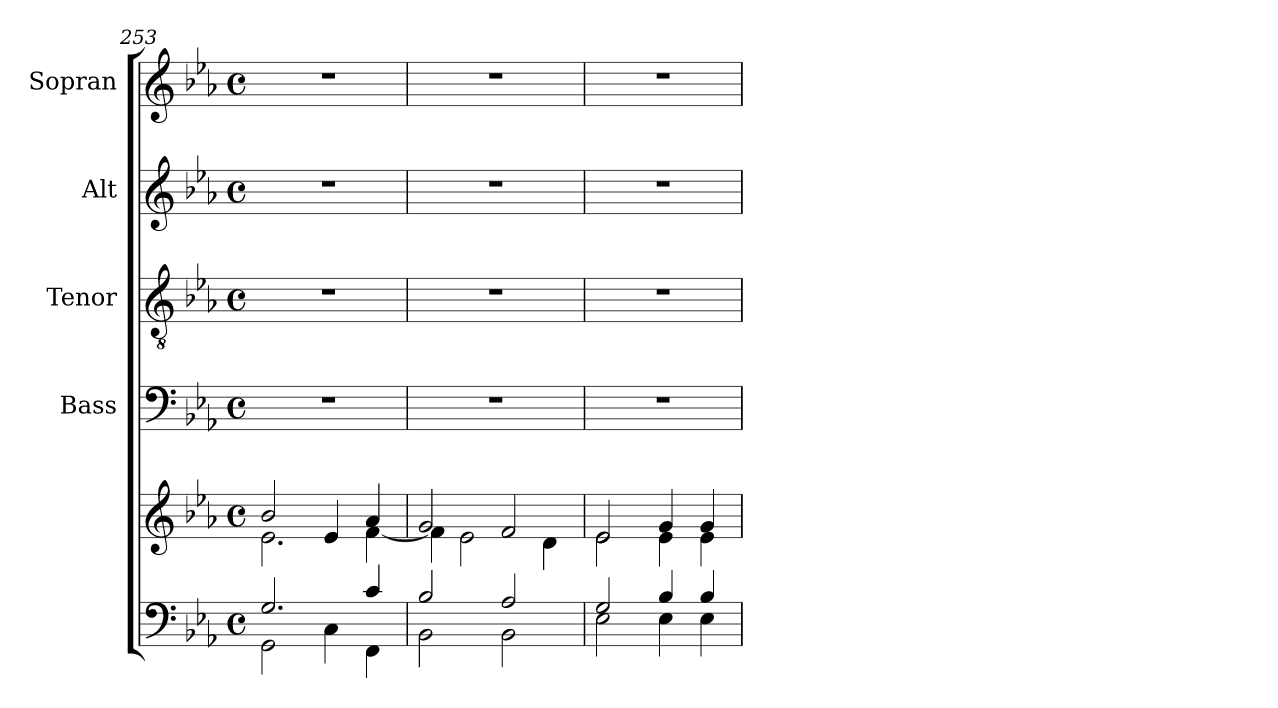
**kern	**kern	**kern	**kern	**kern	**kern
*part5	*part5	*part4	*part3	*part2	*part1
*staff6	*staff5	*staff4	*staff3	*staff2	*staff1
*	*	*I"Bass	*I"Tenor	*I"Alt	*I"Sopran
*	*	*I'B.	*I'T.	*I'A.	*I'S.
*clefF4	*clefG2	*clefF4	*clefGv2	*clefG2	*clefG2
*k[b-e-a-]	*k[b-e-a-]	*k[b-e-a-]	*k[b-e-a-]	*k[b-e-a-]	*k[b-e-a-]
*E-:	*E-:	*E-:	*E-:	*E-:	*E-:
*M4/4	*M4/4	*M4/4	*M4/4	*M4/4	*M4/4
*met(c)	*met(c)	*met(c)	*met(c)	*met(c)	*met(c)
=253	=253	=253	=253	=253	=253
*^	*^	*	*	*	*
2.G/	2GG\	2b-/	2.e-\	1r	1r	1r	1r
.	4C\	4e-/	.	.	.	.	.
4c/	4FF\	4a-/	[<4f\	.	.	.	.
=254	=254	=254	=254	=254	=254	=254	=254
2B-/	2BB-\	2g/	4f\]	1r	1r	1r	1r
.	.	.	2e-\	.	.	.	.
2A-/	2BB-\	2f/	.	.	.	.	.
.	.	.	4d\	.	.	.	.
=255	=255	=255	=255	=255	=255	=255	=255
2G/	2E-\	2e-/	2e-\	1r	1r	1r	1r
4B-/	4E-\	4g/	4e-\	.	.	.	.
4B-/	4E-\	4g/	4e-\	.	.	.	.
*v	*v	*	*	*	*	*	*
*	*v	*v	*	*	*	*
=	=	=	=	=	=
*-	*-	*-	*-	*-	*-
